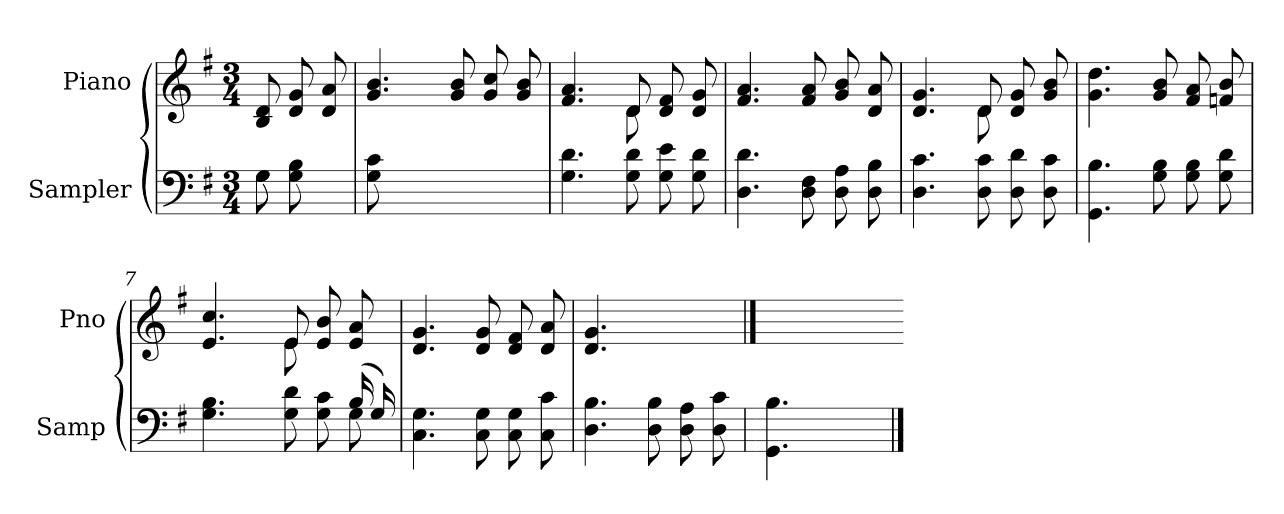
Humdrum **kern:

**kern	**kern
*part2	*part1
*staff2	*staff1
*I"Sampler	*I"Piano
*I'Samp	*I'Pno
*clefF4	*clefG2
*k[f#]	*k[f#]
*G:	*G:
*M3/4	*M3/4
=1	=1
*^	*
8G\	8G	8B 8d
8G 8B	8ryy	8d 8g
8ryy	8ryy	8d 8a
*v	*v	*
=2	=2
8G 8c	4.g 4.b
2ryy	.
.	8g 8b
.	8g 8cc
8ryy	8g 8b
=3	=3
*	*^
4.G 4.d	4.f# 4.a	4.ryy
8G 8d	8d/	8d
8G 8e	8d 8f#	4ryy
8G 8d	8d 8g	.
*	*v	*v
=4	=4
4.D 4.d	4.f# 4.a
8D 8F#	8f# 8a
8D 8A	8g 8b
8D 8B	8d 8a
=5	=5
*	*^
4.D 4.c	4.d 4.g	4.ryy
8D 8c	8d/	8d
8D 8d	8d 8g	4ryy
8D 8c	8g 8b	.
*	*v	*v
=6	=6
4.GG 4.B	4.g 4.dd
8G 8B	8g 8b
8G 8B	8f# 8a
8G 8d	8fn 8b
=7	=7
*^	*^
4.G 4.B	8ryy	4.e 4.cc	4.ryy
*v	*v	*	*
8G 8d	8e/	8e
8G 8c	8e 8b	4ryy
*^	*	*
(16B/	8G	8e 8a	.
16G/)	.	.	.
*v	*v	*	*
*	*v	*v
=8	=8
4.C 4.G	4.d 4.g
8C 8G	8d 8g
8C 8G	8d 8f#
8C 8c	8d 8a
=9	=9
4.D 4.B	4.d 4.g
8D 8B	4.ryy
8D 8A	.
8D 8c	.
=	==
4.GG 4.B	2.ryy
4.ryy	.
==	=
*-	*-
